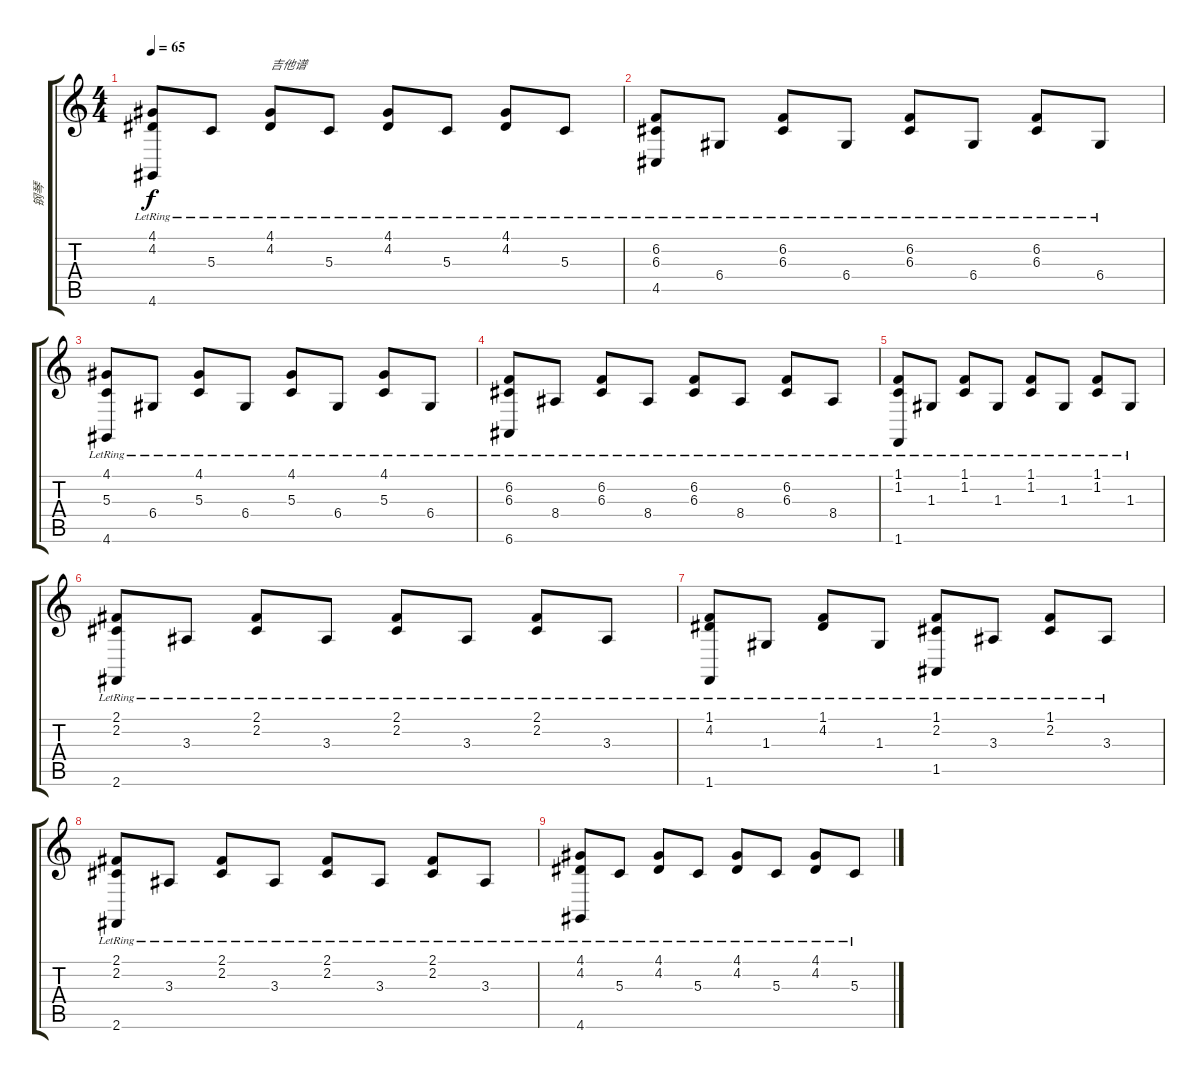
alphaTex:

\track ("钢琴" "钢琴") {instrument acousticgrandpiano}
\staff {score tabs}
\tuning (E4 B3 G3 D3 A2 E2) {hide}
\ts (4 4)
\tempo 65
\clef g2
\ks c
(4.1{lr} 4.2{lr} 4.6{lr}).8{dy f} 5.3{lr}.8 (4.1{lr} 4.2{lr}).8{txt "吉他谱"} 5.3{lr}.8 (4.1{lr} 4.2{lr}).8 5.3{lr}.8 (4.1{lr} 4.2{lr}).8 5.3{lr}.8 |
(6.2{lr} 6.3{lr} 4.5{lr}).8 6.4{lr}.8 (6.2{lr} 6.3{lr}).8 6.4{lr}.8 (6.2{lr} 6.3{lr}).8 6.4{lr}.8 (6.2{lr} 6.3{lr}).8 6.4{lr}.8 |
(4.1{lr} 5.3{lr} 4.6{lr}).8 6.4{lr}.8 (4.1{lr} 5.3{lr}).8 6.4{lr}.8 (4.1{lr} 5.3{lr}).8 6.4{lr}.8 (4.1{lr} 5.3{lr}).8 6.4{lr}.8 |
(6.2{lr} 6.3{lr} 6.6{lr}).8 8.4{lr}.8 (6.2{lr} 6.3{lr}).8 8.4{lr}.8 (6.2{lr} 6.3{lr}).8 8.4{lr}.8 (6.2{lr} 6.3{lr}).8 8.4{lr}.8 |
(1.1{lr} 1.2{lr} 1.6{lr}).8 1.3{lr}.8 (1.1{lr} 1.2{lr}).8 1.3{lr}.8 (1.1{lr} 1.2{lr}).8 1.3{lr}.8 (1.1{lr} 1.2{lr}).8 1.3{lr}.8 |
(2.1{lr} 2.2{lr} 2.6{lr}).8 3.3{lr}.8 (2.1{lr} 2.2{lr}).8 3.3{lr}.8 (2.1{lr} 2.2{lr}).8 3.3{lr}.8 (2.1{lr} 2.2{lr}).8 3.3{lr}.8 |
(1.1{lr} 4.2{lr} 1.6{lr}).8 1.3{lr}.8 (1.1{lr} 4.2{lr}).8 1.3{lr}.8 (1.1{lr} 2.2{lr} 1.5{lr}).8 3.3{lr}.8 (1.1{lr} 2.2{lr}).8 3.3{lr}.8 |
(2.1{lr} 2.2{lr} 2.6{lr}).8 3.3{lr}.8 (2.1{lr} 2.2{lr}).8 3.3{lr}.8 (2.1{lr} 2.2{lr}).8 3.3{lr}.8 (2.1{lr} 2.2{lr}).8 3.3{lr}.8 |
(4.1{lr} 4.2{lr} 4.6{lr}).8 5.3{lr}.8 (4.1{lr} 4.2{lr}).8 5.3{lr}.8 (4.1{lr} 4.2{lr}).8 5.3{lr}.8 (4.1{lr} 4.2{lr}).8 5.3{lr}.8
